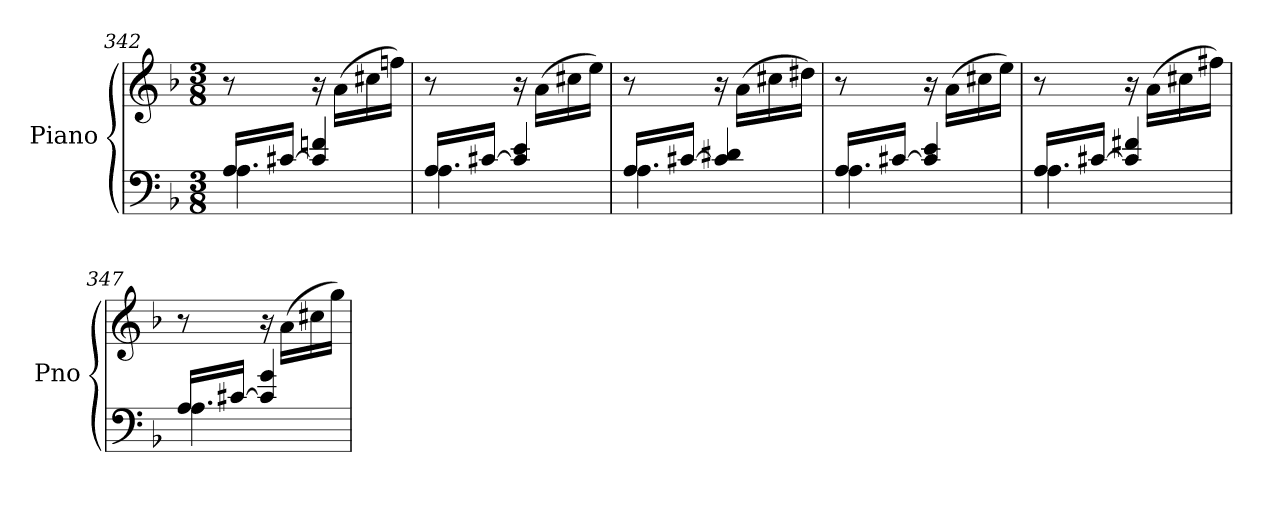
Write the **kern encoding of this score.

**kern	**kern
*part1	*part1
*staff2	*staff1
*I"Piano	*
*I'Pno	*
*clefF4	*clefG2
*k[b-]	*k[b-]
*M3/8	*M3/8
=342	=342
*^	*
16A/LL	4.A\	8r
[16c#X/JJ	.	.
4c#/] 4fn/	.	16r
.	.	(>16a\LL
.	.	16cc#X\
.	.	16ffn\JJ)
=343	=343	=343
16A/LL	4.A\	8r
[16c#X/JJ	.	.
4c#/] 4e/	.	16r
.	.	(>16a\LL
.	.	16cc#X\
.	.	16ee\JJ)
=344	=344	=344
16A/LL	4.A\	8r
[16c#X/JJ	.	.
4c#/] 4d#X/	.	16r
.	.	(>16a\LL
.	.	16cc#X\
.	.	16dd#X\JJ)
=345	=345	=345
16A/LL	4.A\	8r
[16c#X/JJ	.	.
4c#/] 4e/	.	16r
.	.	(>16a\LL
.	.	16cc#X\
.	.	16ee\JJ)
=346	=346	=346
16A/LL	4.A\	8r
[16c#X/JJ	.	.
4c#/] 4f#X/	.	16r
.	.	(>16a\LL
.	.	16cc#X\
.	.	16ff#X\JJ)
=347	=347	=347
16A/LL	4.A\	8r
[16c#X/JJ	.	.
4c#/] 4g/	.	16r
.	.	(>16a\LL
.	.	16cc#X\
.	.	16gg\JJ)
*v	*v	*
=	=
*-	*-
